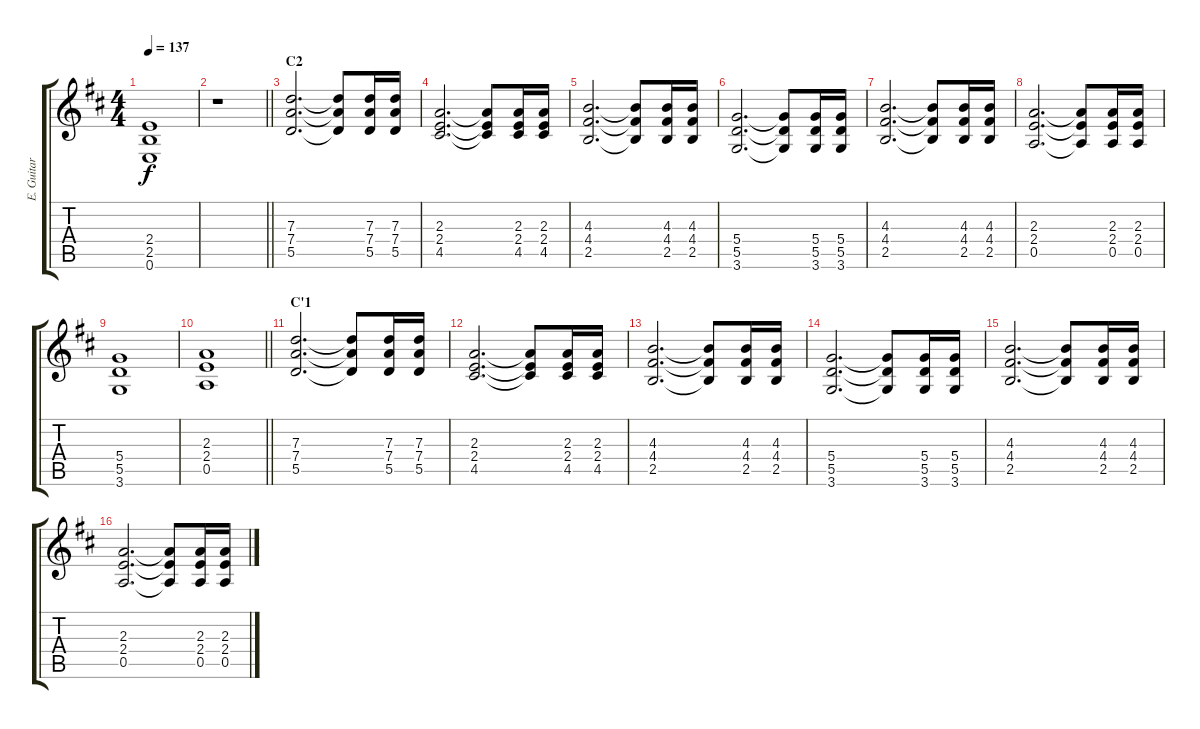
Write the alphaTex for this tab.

\track ("E. Guitar IV" "E. Guitar ") {instrument overdrivenguitar}
\staff {score tabs}
\tuning (E4 B3 G3 D3 A2 E2) {hide}
\ts (4 4)
\tempo 137
\clef g2
\ks d
(2.4{t} 2.5{t} 0.6{t}).1{dy f} |
\barLineRight lightlight
r.1 |
\section ("" "C2")
(7.3 7.4 5.5).2{d} (7.3{t} 7.4{t} 5.5{t}).8 (7.3 7.4 5.5).16 (7.3 7.4 5.5).16 |
(2.3 2.4 4.5).2{d} (2.3{t} 2.4{t} 4.5{t}).8 (2.3 2.4 4.5).16 (2.3 2.4 4.5).16 |
(4.3 4.4 2.5).2{d} (4.3{t} 4.4{t} 2.5{t}).8 (4.3 4.4 2.5).16 (4.3 4.4 2.5).16 |
(5.4 5.5 3.6).2{d} (5.4{t} 5.5{t} 3.6{t}).8 (5.4 5.5 3.6).16 (5.4 5.5 3.6).16 |
(4.3 4.4 2.5).2{d} (4.3{t} 4.4{t} 2.5{t}).8 (4.3 4.4 2.5).16 (4.3 4.4 2.5).16 |
(2.3 2.4 0.5).2{d} (2.3{t} 2.4{t} 0.5{t}).8 (2.3 2.4 0.5).16 (2.3 2.4 0.5).16 |
(5.4 5.5 3.6).1 |
\barLineRight lightlight
(2.3 2.4 0.5).1 |
\section ("" "C'1")
(7.3 7.4 5.5).2{d} (7.3{t} 7.4{t} 5.5{t}).8 (7.3 7.4 5.5).16 (7.3 7.4 5.5).16 |
(2.3 2.4 4.5).2{d} (2.3{t} 2.4{t} 4.5{t}).8 (2.3 2.4 4.5).16 (2.3 2.4 4.5).16 |
(4.3 4.4 2.5).2{d} (4.3{t} 4.4{t} 2.5{t}).8 (4.3 4.4 2.5).16 (4.3 4.4 2.5).16 |
(5.4 5.5 3.6).2{d} (5.4{t} 5.5{t} 3.6{t}).8 (5.4 5.5 3.6).16 (5.4 5.5 3.6).16 |
(4.3 4.4 2.5).2{d} (4.3{t} 4.4{t} 2.5{t}).8 (4.3 4.4 2.5).16 (4.3 4.4 2.5).16 |
(2.3 2.4 0.5).2{d} (2.3{t} 2.4{t} 0.5{t}).8 (2.3 2.4 0.5).16 (2.3 2.4 0.5).16
